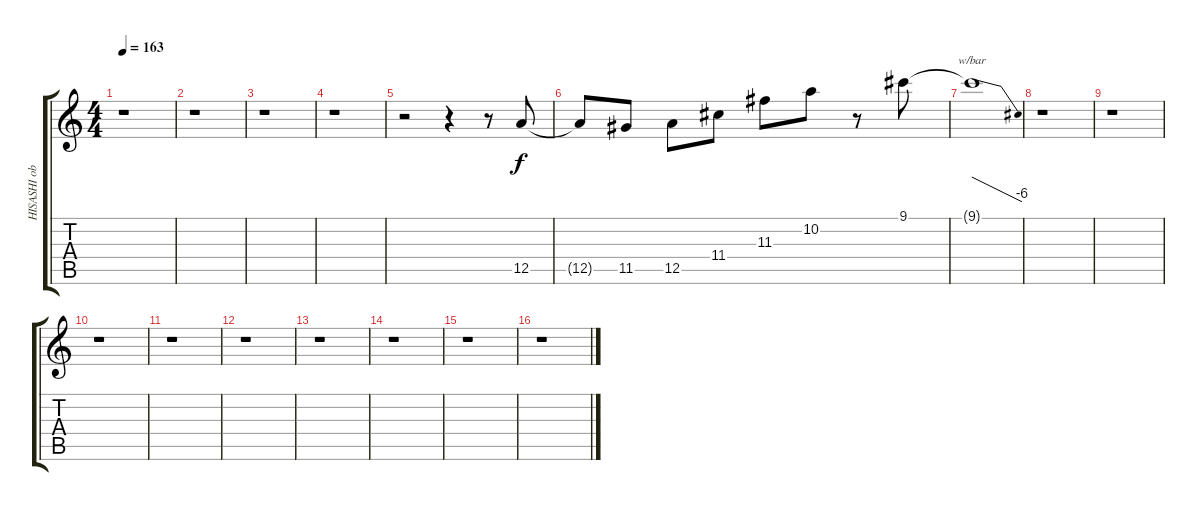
\track ("HISASHI obbligato" "HISASHI ob") {instrument distortionguitar}
\staff {score tabs}
\tuning (E4 B3 G3 D3 A2 E2) {hide}
\ts (4 4)
\tempo 163
\clef g2
\ks c
r.1{dy f} |
r.1 |
r.1 |
r.1 |
r.2 r.4 r.8 12.5.8 |
12.5{t}.8 11.5.8 12.5.8 11.4.8 11.3.8 10.2.8 r.8 9.1.8 |
9.1{t}.1{tbe (dive default 0 0 60 -24)} |
r.1 |
r.1 |
r.1 |
r.1 |
r.1 |
r.1 |
r.1 |
r.1 |
r.1
